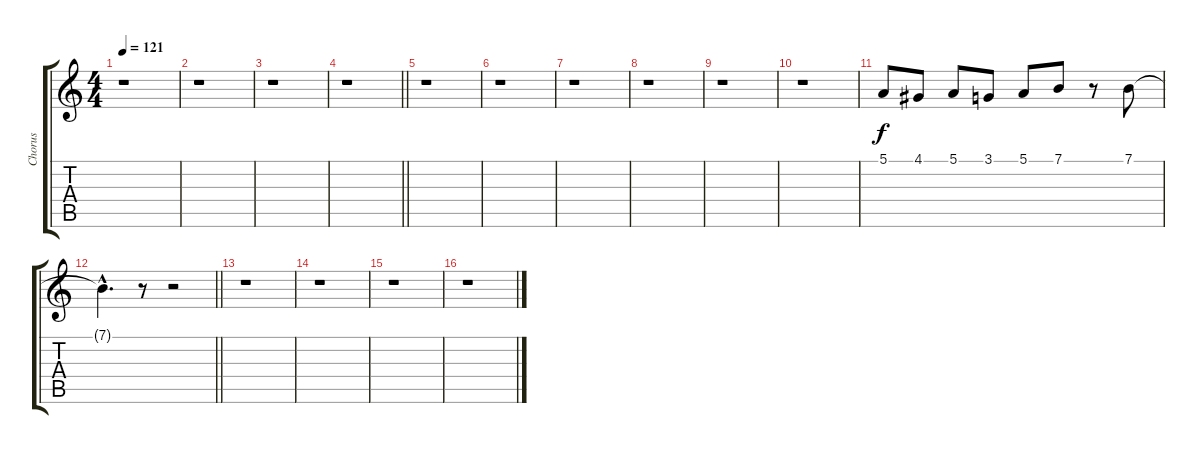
\track ("Chorus" "Chorus") {instrument choiraahs}
\staff {score tabs}
\tuning (E4 B3 G3 D3 A2 E2) {hide}
\ts (4 4)
\tempo 121
\clef g2
\ks c
r.1{dy f} |
r.1 |
r.1 |
\barLineRight lightlight
r.1 |
r.1 |
r.1 |
r.1 |
r.1 |
r.1 |
r.1 |
5.1.8 4.1.8 5.1.8 3.1.8 5.1.8 7.1.8 r.8 7.1.8 |
\barLineRight lightlight
7.1{hac t}.4{d} r.8 r.2 |
r.1 |
r.1 |
r.1 |
r.1
